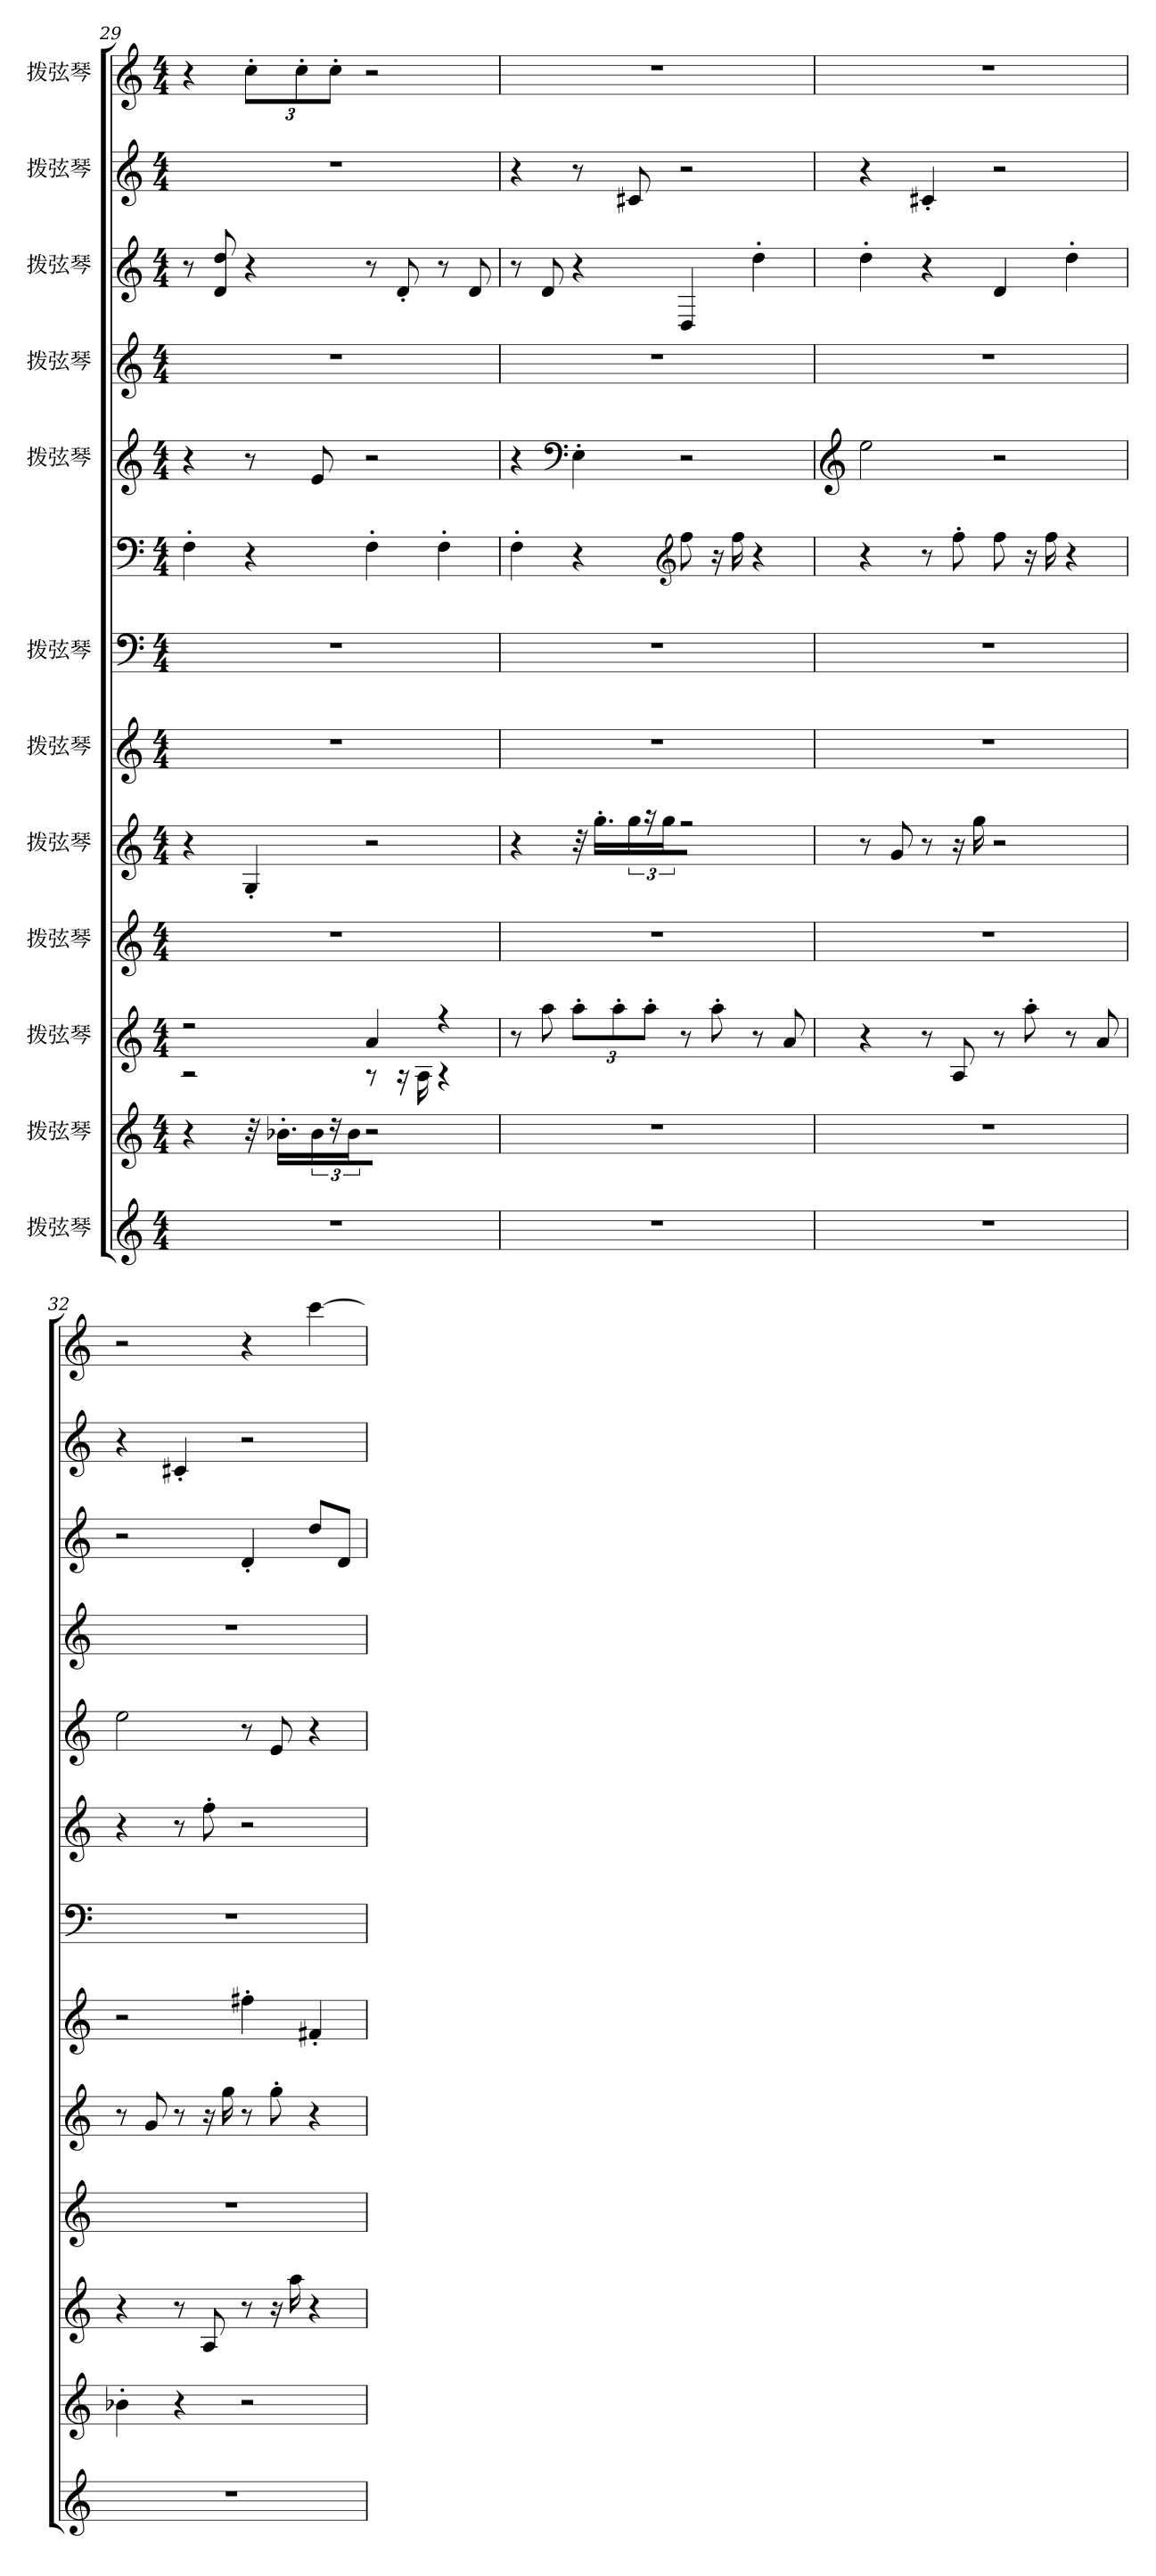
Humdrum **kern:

**kern	**kern	**kern	**kern	**kern	**kern	**kern	**kern	**kern	**kern	**kern	**kern	**kern
*part12	*part11	*part10	*part9	*part8	*part7	*part6	*part6	*part5	*part4	*part3	*part2	*part1
*staff13	*staff12	*staff11	*staff10	*staff9	*staff8	*staff7	*staff6	*staff5	*staff4	*staff3	*staff2	*staff1
*I"拨弦琴	*I"拨弦琴	*I"拨弦琴	*I"拨弦琴	*I"拨弦琴	*I"拨弦琴	*I"拨弦琴	*	*I"拨弦琴	*I"拨弦琴	*I"拨弦琴	*I"拨弦琴	*I"拨弦琴
!!LO:PB:g=z
*clefG2	*clefG2	*clefG2	*clefG2	*clefG2	*clefG2	*clefF4	*clefF4	*clefG2	*clefG2	*clefG2	*clefG2	*clefG2
*k[]	*k[]	*k[]	*k[]	*k[]	*k[]	*k[]	*k[]	*k[]	*k[]	*k[]	*k[]	*k[]
*M4/4	*M4/4	*M4/4	*M4/4	*M4/4	*M4/4	*M4/4	*M4/4	*M4/4	*M4/4	*M4/4	*M4/4	*M4/4
=29	=29	=29	=29	=29	=29	=29	=29	=29	=29	=29	=29	=29
*	*	*^	*	*	*	*	*	*	*	*	*	*
1r	4r	2r	2r	1r	4r	1r	1r	4F'\	4r	1r	8r	1r	4r
.	.	.	.	.	.	.	.	.	.	.	8d/ 8dd/	.	.
*	*	*	*	*	*	*	*	*	*	*	*	*	*Xbrackettup
.	32r	.	.	.	4G'/	.	.	4r	8r	.	4r	.	12cc'\L
.	16.b-X'\LL	.	.	.	.	.	.	.	.	.	.	.	.
.	.	.	.	.	.	.	.	.	.	.	.	.	12cc'\
.	24b-\JJ	.	.	.	.	.	.	.	8e/	.	.	.	.
.	24r	.	.	.	.	.	.	.	.	.	.	.	12cc'\J
.	24b-\	.	.	.	.	.	.	.	.	.	.	.	.
.	2r	4a/	8r	.	2r	.	.	4F'\	2r	.	8r	.	2r
.	.	.	16r	.	.	.	.	.	.	.	8d'/	.	.
.	.	.	16A\	.	.	.	.	.	.	.	.	.	.
.	.	4r	4r	.	.	.	.	4F'\	.	.	8r	.	.
.	.	.	.	.	.	.	.	.	.	.	8d/	.	.
*	*	*v	*v	*	*	*	*	*	*	*	*	*	*
=30	=30	=30	=30	=30	=30	=30	=30	=30	=30	=30	=30	=30
1r	1r	8r	1r	4r	1r	1r	4F'\	4r	1r	8r	4r	1r
.	.	8aa\	.	.	.	.	.	.	.	8d/	.	.
*	*	*	*	*	*	*	*	*clefF4	*	*	*	*
*	*	*Xbrackettup	*	*	*	*	*	*	*	*	*	*
.	.	12aa'\L	.	32r	.	.	4r	4E'\	.	4r	8r	.
.	.	.	.	16.gg'\LL	.	.	.	.	.	.	.	.
.	.	12aa'\	.	.	.	.	.	.	.	.	.	.
.	.	.	.	24gg\JJ	.	.	.	.	.	.	8c#X/	.
.	.	12aa'\J	.	24r	.	.	.	.	.	.	.	.
.	.	.	.	24gg\	.	.	.	.	.	.	.	.
*	*	*	*	*	*	*	*clefG2	*	*	*	*	*
.	.	8r	.	2r	.	.	8ff\	2r	.	4D/	2r	.
.	.	8aa'\	.	.	.	.	16r	.	.	.	.	.
.	.	.	.	.	.	.	16ff\	.	.	.	.	.
.	.	8r	.	.	.	.	4r	.	.	4dd'\	.	.
.	.	8a/	.	.	.	.	.	.	.	.	.	.
=31	=31	=31	=31	=31	=31	=31	=31	=31	=31	=31	=31	=31
*	*	*	*	*	*	*	*	*clefG2	*	*	*	*
1r	1r	4r	1r	8r	1r	1r	4r	2ee\	1r	4dd'\	4r	1r
.	.	.	.	8g/	.	.	.	.	.	.	.	.
.	.	8r	.	8r	.	.	8r	.	.	4r	4c#X'/	.
.	.	8A/	.	16r	.	.	8ff'\	.	.	.	.	.
.	.	.	.	16gg\	.	.	.	.	.	.	.	.
.	.	8r	.	2r	.	.	8ff\	2r	.	4d/	2r	.
.	.	8aa'\	.	.	.	.	16r	.	.	.	.	.
.	.	.	.	.	.	.	16ff\	.	.	.	.	.
.	.	8r	.	.	.	.	4r	.	.	4dd'\	.	.
.	.	8a/	.	.	.	.	.	.	.	.	.	.
!!LO:PB:g=z
=32	=32	=32	=32	=32	=32	=32	=32	=32	=32	=32	=32	=32
1r	4b-X'\	4r	1r	8r	2r	1r	4r	2ee\	1r	2r	4r	2r
.	.	.	.	8g/	.	.	.	.	.	.	.	.
.	4r	8r	.	8r	.	.	8r	.	.	.	4c#X'/	.
.	.	8A/	.	16r	.	.	8ff'\	.	.	.	.	.
.	.	.	.	16gg\	.	.	.	.	.	.	.	.
.	2r	8r	.	8r	4ff#X'\	.	2r	8r	.	4d'/	2r	4r
.	.	16r	.	8gg'\	.	.	.	8e/	.	.	.	.
.	.	16aa\	.	.	.	.	.	.	.	.	.	.
.	.	4r	.	4r	4f#X'/	.	.	4r	.	8dd/L	.	[4ccc\
.	.	.	.	.	.	.	.	.	.	8d/J	.	.
=	=	=	=	=	=	=	=	=	=	=	=	=
*-	*-	*-	*-	*-	*-	*-	*-	*-	*-	*-	*-	*-
